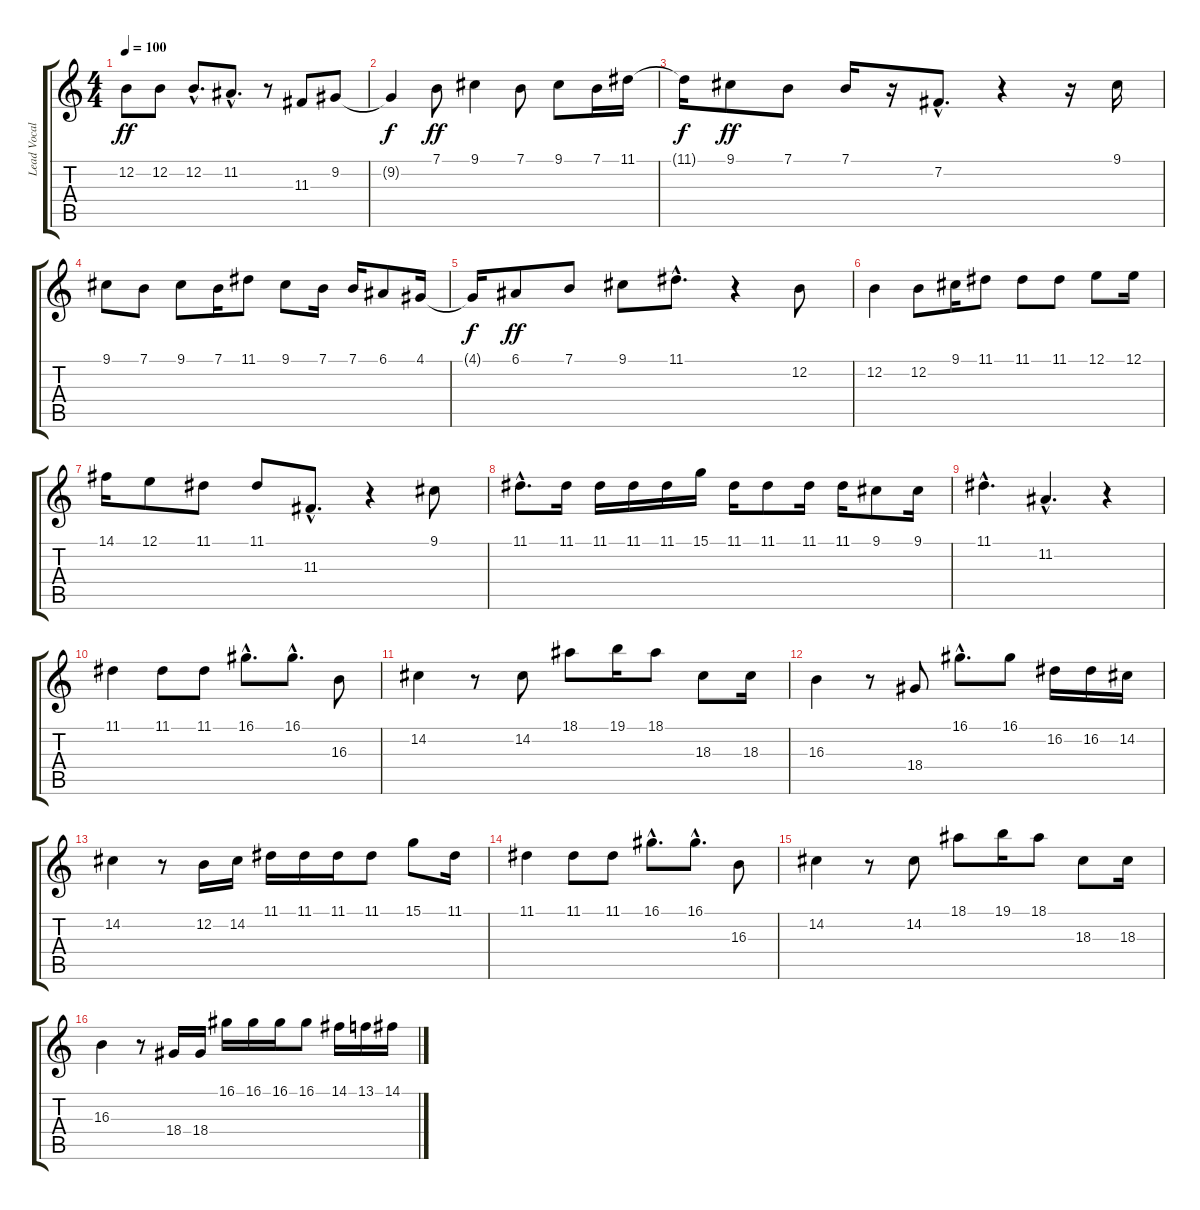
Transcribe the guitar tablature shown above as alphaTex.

\track ("Lead Vocal" "Lead Vocal") {instrument flute}
\staff {score tabs}
\tuning (E4 B3 G3 D3 A2 E2) {hide}
\ts (4 4)
\tempo 100
\clef g2
\ks c
12.2.8{dy ff} 12.2.8 12.2{hac}.8{d} 11.2{hac}.8{d} r.8 11.3.8 9.2.8 |
9.2{t}.4{dy f} 7.1.8{dy ff} 9.1.4 7.1.8 9.1.8 7.1.16 11.1.16 |
11.1{t}.16{dy f} 9.1.8{dy ff} 7.1.8 7.1.16 r.16 7.2{hac}.8{d} r.4 r.16 9.1.16 |
9.1.8 7.1.8 9.1.8 7.1.16 11.1.8 9.1.8 7.1.16 7.1.16 6.1.8 4.1.16 |
4.1{t}.16{dy f} 6.1.8{dy ff} 7.1.8 9.1.8 11.1{hac}.8{d} r.4 12.2.8 |
12.2.4 12.2.8 9.1.16 11.1.8 11.1.8 11.1.8 12.1.8 12.1.16 |
14.1.16 12.1.8 11.1.8 11.1.8 11.3{hac}.8{d} r.4 9.1.8 |
11.1{hac}.8{d} 11.1.16 11.1.16 11.1.16 11.1.16 15.1.16 11.1.16 11.1.8 11.1.16 11.1.16 9.1.8 9.1.16 |
11.1{hac}.4{d} 11.2{hac}.4{d} r.4 |
11.1.4 11.1.8 11.1.8 16.1{hac}.8{d} 16.1{hac}.8{d} 16.3.8 |
14.2.4 r.8 14.2.8 18.1.8 19.1.16 18.1.8 18.3.8 18.3.16 |
16.3.4 r.8 18.4.8 16.1{hac}.8{d} 16.1.8 16.2.16 16.2.16 14.2.16 |
14.2.4 r.8 12.2.16 14.2.16 11.1.16 11.1.16 11.1.16 11.1.8 15.1.8 11.1.16 |
11.1.4 11.1.8 11.1.8 16.1{hac}.8{d} 16.1{hac}.8{d} 16.3.8 |
14.2.4 r.8 14.2.8 18.1.8 19.1.16 18.1.8 18.3.8 18.3.16 |
16.3.4 r.8 18.4.16 18.4.16 16.1.16 16.1.16 16.1.16 16.1.8 14.1.16 13.1.16 14.1.16
